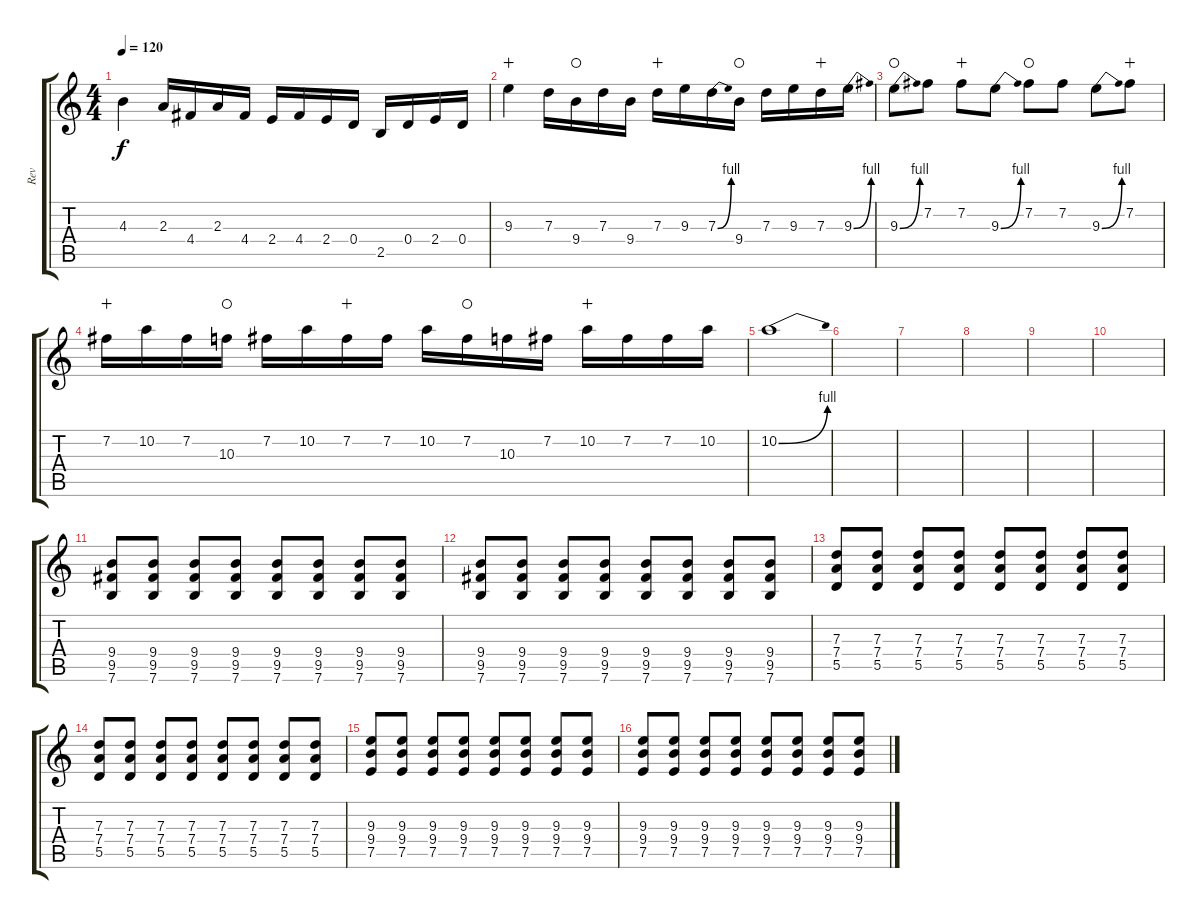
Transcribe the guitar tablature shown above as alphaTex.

\track ("Rev" "Rev") {instrument distortionguitar}
\staff {score tabs}
\tuning (E4 B3 G3 D3 A2 E2) {hide}
\ts (4 4)
\tempo 120
\clef g2
\ks c
4.3.4{dy f} 2.3.16 4.4.16 2.3.16 4.4.16 2.4.16 4.4.16 2.4.16 0.4.16 2.5.16 0.4.16 2.4.16 0.4.16 |
9.3.4{wahc} 7.3.16 9.4.16{waho} 7.3.16 9.4.16 7.3.16{wahc} 9.3.16 7.3{be (bend 0 0 60 4)}.16 9.4.16{waho} 7.3.16 9.3.16 7.3.16{wahc} 9.3{be (bend 0 0 60 4)}.16 |
9.3{be (bend 0 0 60 4)}.8{waho} 7.2.8 7.2.8{wahc} 9.3{be (bend 0 0 60 4)}.8 7.2.8{waho} 7.2.8 9.3{be (bend 0 0 60 4)}.8 7.2.8{wahc} |
7.2.16{wahc} 10.2.16 7.2.16 10.3.16{waho} 7.2.16 10.2.16 7.2.16{wahc} 7.2.16 10.2.16 7.2.16{waho} 10.3.16 7.2.16 10.2.16{wahc} 7.2.16 7.2.16 10.2.16 |
10.2{be (bend 0 0 60 4)}.1 |
|
|
|
|
|
(9.4 9.5 7.6).8 (9.4 9.5 7.6).8 (9.4 9.5 7.6).8 (9.4 9.5 7.6).8 (9.4 9.5 7.6).8 (9.4 9.5 7.6).8 (9.4 9.5 7.6).8 (9.4 9.5 7.6).8 |
(9.4 9.5 7.6).8 (9.4 9.5 7.6).8 (9.4 9.5 7.6).8 (9.4 9.5 7.6).8 (9.4 9.5 7.6).8 (9.4 9.5 7.6).8 (9.4 9.5 7.6).8 (9.4 9.5 7.6).8 |
(7.3 7.4 5.5).8 (7.3 7.4 5.5).8 (7.3 7.4 5.5).8 (7.3 7.4 5.5).8 (7.3 7.4 5.5).8 (7.3 7.4 5.5).8 (7.3 7.4 5.5).8 (7.3 7.4 5.5).8 |
(7.3 7.4 5.5).8 (7.3 7.4 5.5).8 (7.3 7.4 5.5).8 (7.3 7.4 5.5).8 (7.3 7.4 5.5).8 (7.3 7.4 5.5).8 (7.3 7.4 5.5).8 (7.3 7.4 5.5).8 |
(9.3 9.4 7.5).8 (9.3 9.4 7.5).8 (9.3 9.4 7.5).8 (9.3 9.4 7.5).8 (9.3 9.4 7.5).8 (9.3 9.4 7.5).8 (9.3 9.4 7.5).8 (9.3 9.4 7.5).8 |
(9.3 9.4 7.5).8 (9.3 9.4 7.5).8 (9.3 9.4 7.5).8 (9.3 9.4 7.5).8 (9.3 9.4 7.5).8 (9.3 9.4 7.5).8 (9.3 9.4 7.5).8 (9.3 9.4 7.5).8
